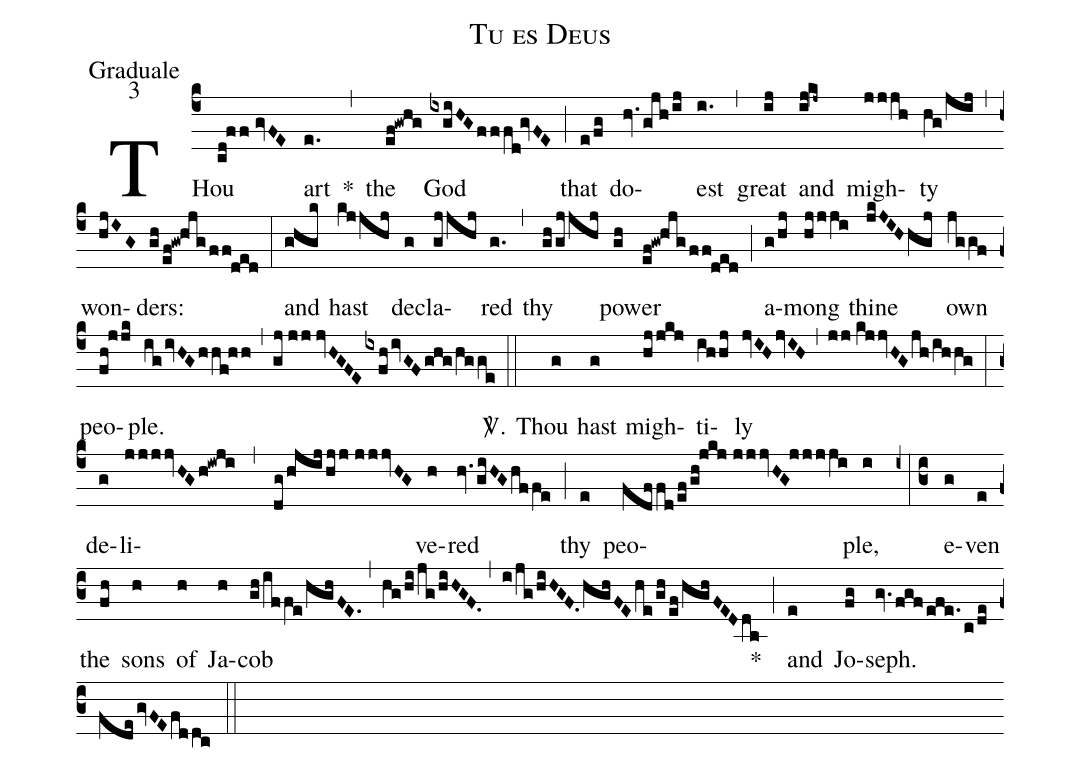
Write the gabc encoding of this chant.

name:Tu es Deus;
office-part:Graduale;
mode:3;
%%
(c4) THou(cd!ff//gvFE) art(e.) *(,) the(ef!gwhg) God(ixgiHG/fffd!gvFE) (;) that(e/fg) do(hv./gjh/ij)est(i.) (,) great(ij) and(ij!kj~) migh(jjjh)ty(hg/jij) (,) won(hjIG)ders:(gh/ef!gw!hjg/ff!ded) (:) and(ghgk) hast(kjjhj) de(g)cla(gjjhj)red(g.) (,) thy(gh/gjjhj) pow(gh)er(ef!gw!hjg/ff!ded) (;) a(g/hj)mong(hjjji) thine(jkJIHhgj) own(jggf) peo(fh!jjk)ple.(ig/ivHG/hhf!hh) (,) (gj//jj//jvHGFE/ixfh/ivGF/ghg/hgge) <sp>V/</sp>.(::) Thou(g) hast(g) migh(hjjkj)ti(ihhj)ly(jvIH/jvIH) (,) (jj//kjjvHG/jh/ihhg) (:) de(g)li(jjjjvHG/h!iwji,dg/hjij/hjj//jjjvHG)ve(h)red(hv.giHG/hffe) (;) thy(e) peo(fdffd/ef/gh!jkj//jjjvHG!jjjji)ple,(i) (z0:c3) e(g)ven(e) the(fh) sons(h) of(h) Ja(h)cob(gh/iffe/hghFE.) (,) (hg/hi/jg/hiHGF.0) (,) (i/jg/hiHGF.0/hghFE/he/gh/ef/hghFEDdb) *(;) and(e) Jo(fg)seph.(gv./fgf/efe./c/de/fde/gvFE/fddc) (::)
